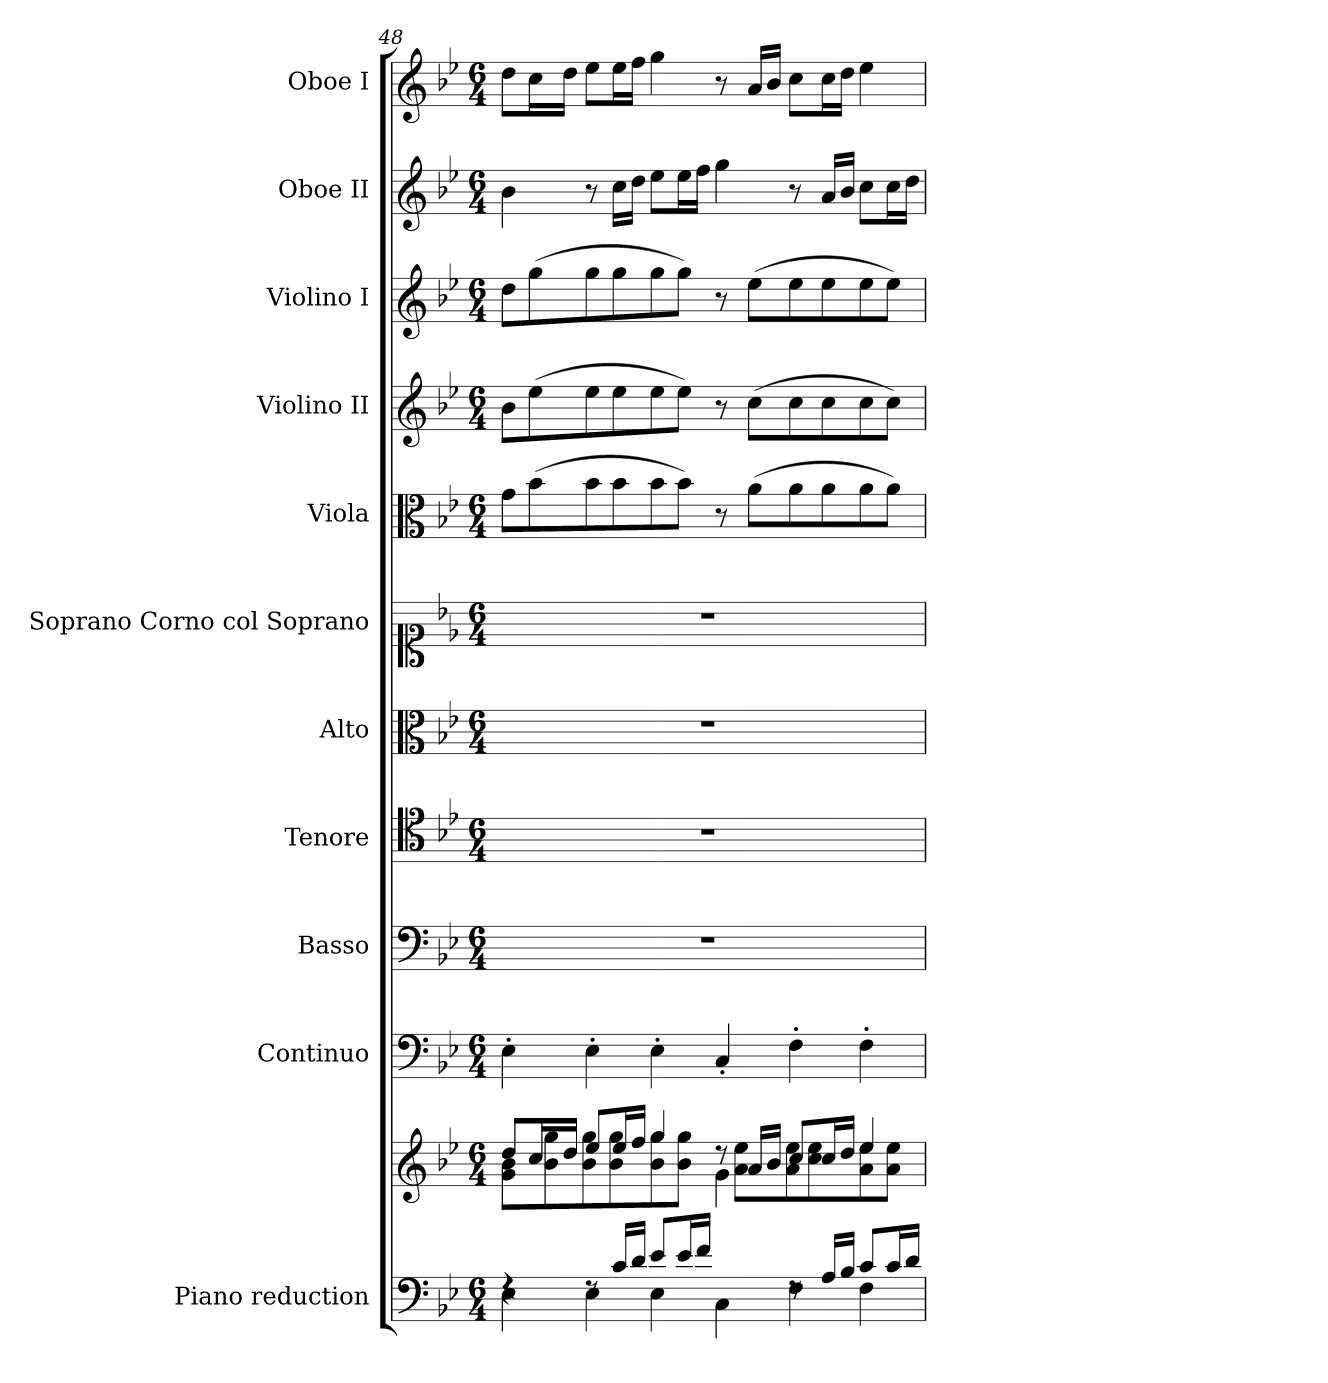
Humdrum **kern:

**kern	**kern	**kern	**kern	**kern	**kern	**kern	**kern	**kern	**kern	**kern	**kern
*part11	*part11	*part10	*part9	*part8	*part7	*part6	*part5	*part4	*part3	*part2	*part1
*staff12	*staff11	*staff10	*staff9	*staff8	*staff7	*staff6	*staff5	*staff4	*staff3	*staff2	*staff1
*I"Piano reduction	*	*I"Continuo	*I"Basso	*I"Tenore	*I"Alto	*I"Soprano Corno col Soprano	*I"Viola	*I"Violino II	*I"Violino I	*I"Oboe II	*I"Oboe I
*I'Pno	*	*	*	*	*	*	*I'Vla	*I'Vln	*I'Vln	*I'Ob	*I'Ob
*clefF4	*clefG2	*clefF4	*clefF4	*clefC4	*clefC3	*clefC1	*clefC3	*clefG2	*clefG2	*clefG2	*clefG2
*k[b-e-]	*k[b-e-]	*k[b-e-]	*k[b-e-]	*k[b-e-]	*k[b-e-]	*k[b-e-]	*k[b-e-]	*k[b-e-]	*k[b-e-]	*k[b-e-]	*k[b-e-]
*M6/4	*M6/4	*M6/4	*M6/4	*M6/4	*M6/4	*M6/4	*M6/4	*M6/4	*M6/4	*M6/4	*M6/4
=48	=48	=48	=48	=48	=48	=48	=48	=48	=48	=48	=48
*^	*^	*	*	*	*	*	*	*	*	*	*
*	*	*	*^	*	*	*	*	*	*	*	*	*	*
4rF	4E-\	8dd/L	8g\ 8b-\L	2.ryy	4E-'\	1.r	1.r	1.r	1.r	8g\L	8b-\L	8dd\L	4b-\	8dd\L
.	.	16cc/L	8b-\ 8gg\	.	.	.	.	.	.	(>8b-\	(>8ee-\	(>8gg\	.	16cc\L
.	.	16dd/JJ	.	.	.	.	.	.	.	.	.	.	.	16dd\JJ
8rF	4E-\	8ee-/L	8b-\ 8gg\	.	4E-'\	.	.	.	.	8b-\	8ee-\	8gg\	8r	8ee-\L
16c/LL	.	16ee-/L	8b-\ 8gg\	.	.	.	.	.	.	8b-\	8ee-\	8gg\	16cc\LL	16ee-\L
16d/JJ	.	16ff/JJ	.	.	.	.	.	.	.	.	.	.	16dd\JJ	16ff\JJ
8e-/L	4E-\	4gg/	8b-\ 8gg\	.	4E-'\	.	.	.	.	8b-\	8ee-\	8gg\	8ee-\L	4gg\
16e-/L	.	.	8b-\ 8gg\J	.	.	.	.	.	.	8b-\J)	8ee-\J)	8gg\J)	16ee-\L	.
16f/JJ	.	.	.	.	.	.	.	.	.	.	.	.	16ff\JJ	.
4ryy	4C\	8rdd	8ryy	4g\	4C'/	.	.	.	.	8r	8r	8r	4gg\	8r
.	.	16a/LL	8a\ 8ee-\L	.	.	.	.	.	.	(>8a\L	(>8cc\L	(>8ee-\L	.	16a/LL
.	.	16b-/JJ	.	.	.	.	.	.	.	.	.	.	.	16b-/JJ
8rF	4F\	8cc/L	8a\ 8ee-\	2ryy	4F'\	.	.	.	.	8a\	8cc\	8ee-\	8r	8cc\L
16A/LL	.	16cc/L	8cc\ 8ee-\	.	.	.	.	.	.	8a\	8cc\	8ee-\	16a/LL	16cc\L
16B-/JJ	.	16dd/JJ	.	.	.	.	.	.	.	.	.	.	16b-/JJ	16dd\JJ
8c/L	4F\	4ee-/	8a\ 8ee-\	.	4F'\	.	.	.	.	8a\	8cc\	8ee-\	8cc\L	4ee-\
16c/L	.	.	8a\ 8ee-\J	.	.	.	.	.	.	8a\J)	8cc\J)	8ee-\J)	16cc\L	.
16d/JJ	.	.	.	.	.	.	.	.	.	.	.	.	16dd\JJ	.
*v	*v	*	*	*	*	*	*	*	*	*	*	*	*	*
*	*v	*v	*v	*	*	*	*	*	*	*	*	*	*
=	=	=	=	=	=	=	=	=	=	=	=
*-	*-	*-	*-	*-	*-	*-	*-	*-	*-	*-	*-
